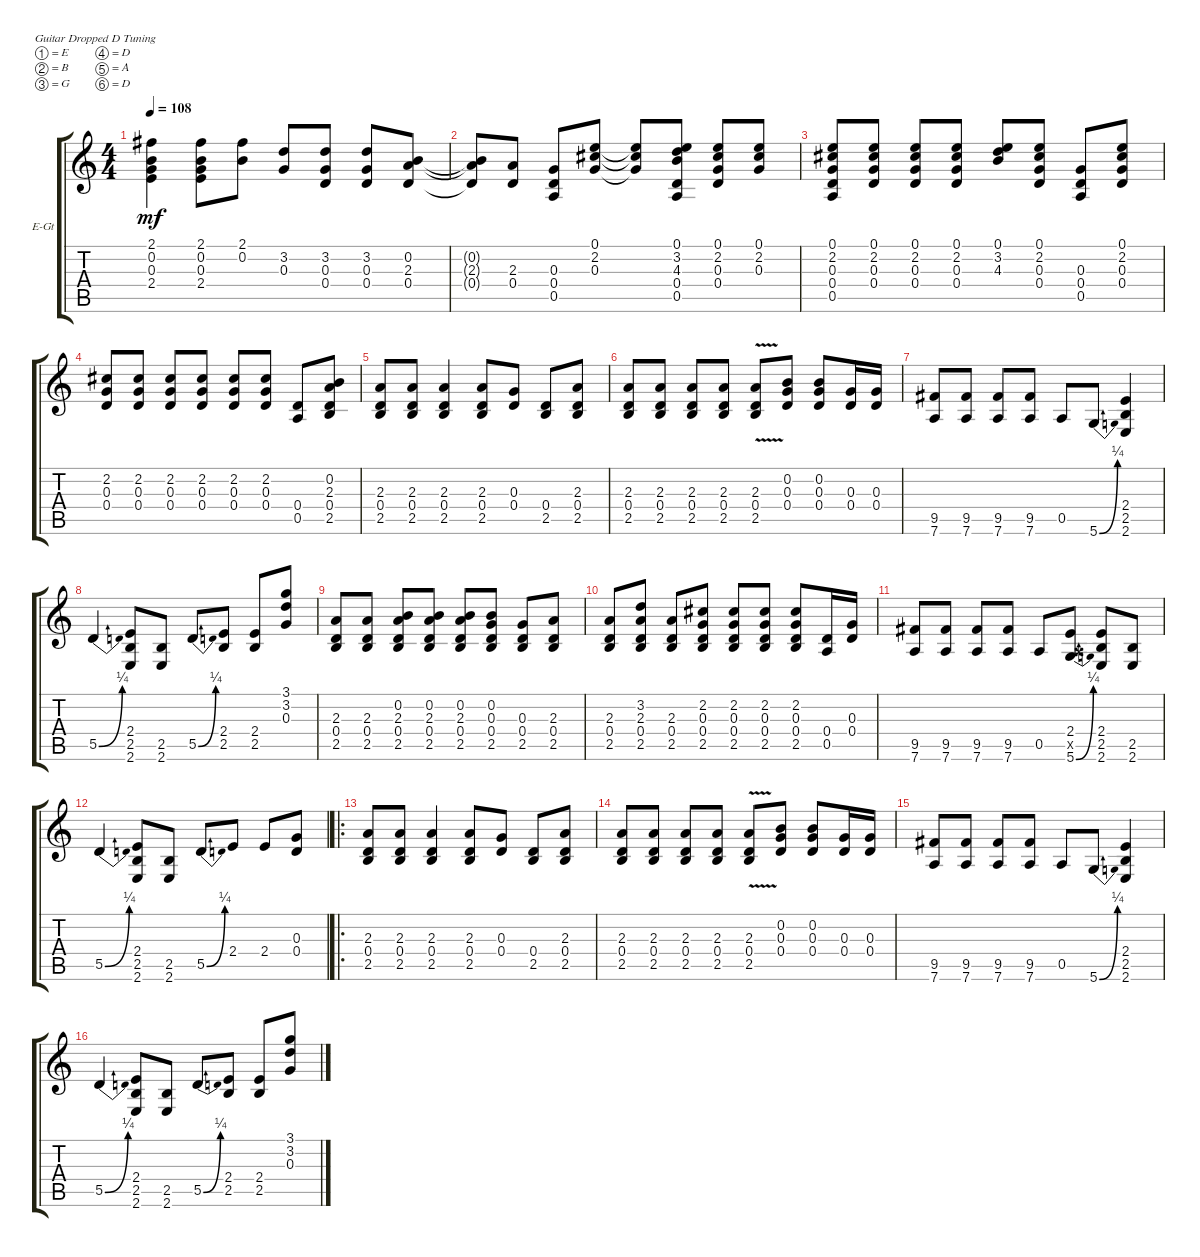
\defaultSystemsLayout 4
\bracketExtendMode groupsimilarinstruments
\firstSystemTrackNameOrientation horizontal
\otherSystemsTrackNameOrientation horizontal
\track ("Gtr. 1 (intro clean, then crunch)" "E-Gt") {instrument electricguitarclean}
\staff {score tabs}
\tuning (E4 B3 G3 D3 A2 D2)
\ts (4 4)
\tempo 108
\clef g2
\ks c
(2.4 0.3 0.2 2.1).4{dy mf instrument electricguitarclean} (2.4 0.3 0.2 2.1).8 (0.2 2.1).8 (0.3 3.2).8 (0.3 0.4 3.2).8 (0.3 0.4 3.2).8 (2.3 0.4 0.2).8 |
(0.4{t} 2.3{t} 0.2{t}).8 (0.4 2.3).8 (0.4 0.3 0.5).8 (0.3 2.2 0.1).8 (0.3{t} 2.2{t} 0.1{t}).8 (0.1 3.2 4.3 0.4 0.5).8 (0.1 2.2 0.3 0.4).8 (0.1 2.2 0.3).8 |
(0.1 2.2 0.3 0.4 0.5).8 (0.1 2.2 0.3 0.4).8 (0.1 2.2 0.3 0.4).8 (0.1 2.2 0.3 0.4).8 (0.1 3.2 4.3).8 (0.1 2.2 0.3 0.4).8 (0.3 0.4 0.5).8 (0.1 2.2 0.3 0.4).8 |
(2.2 0.3 0.4).8 (2.2 0.3 0.4).8 (2.2 0.3 0.4).8 (2.2 0.3 0.4).8 (2.2 0.3 0.4).8 (2.2 0.3 0.4).8 (0.4 0.5).8 (2.5 0.4 2.3 0.2).8 |
(2.3 0.4 2.5).8 (2.5 2.3 0.4).8 (2.5 0.4 2.3).4 (2.3 0.4 2.5).8 (0.4 0.3).8 (2.5 0.4).8 (2.3 0.4 2.5).8 |
(2.3 0.4 2.5).8 (2.3 0.4 2.5).8 (2.3 0.4 2.5).8 (2.3 0.4 2.5).8 (2.3{v} 0.4{v} 2.5{v}).8 (0.4 0.3 0.2).8 (0.4 0.3 0.2).8 (0.4 0.3).16 (0.4 0.3).16 |
(9.5 7.6).8 (9.5 7.6).8 (9.5 7.6).8 (9.5 7.6).8 0.5.8 5.6{be (bend 0 0 14.399999999999999 1)}.8 (2.6 2.5 2.4).4 |
5.5{be (bend 0 0 15 1)}.4 (2.6 2.5 2.4).8 (2.5 2.6).8 5.5{be (bend 0 0 15 1)}.8 (2.5 2.4).8 (2.5 2.4).8 (3.2 3.1 0.3).8 |
(2.3 0.4 2.5).8 (2.3 0.4 2.5).8 (2.3 0.4 2.5 0.2).8 (2.3 0.4 2.5 0.2).8 (2.3 0.4 2.5 0.2).8 (2.5 0.4 0.3 0.2).8 (2.5 0.4 0.3).8 (2.5 0.4 2.3).8 |
(2.5 0.4 2.3).8 (2.5 0.4 2.3 3.2).8 (2.5 0.4 2.3).8 (2.5 0.4 0.3 2.2).8 (2.5 0.4 0.3 2.2).8 (2.5 0.4 0.3 2.2).8 (2.5 0.4 0.3 2.2).8 (0.5 0.4).16 (0.3 0.4).16 |
(9.5 7.6).8 (9.5 7.6).8 (9.5 7.6).8 (9.5 7.6).8 0.5.8 (2.4 0.5{x} 5.6{be (bend 0 0 15 1)}).8 (2.4 2.5 2.6).8 (2.5 2.6).8 |
5.5{be (bend 0 0 15 1)}.4 (2.4 2.5 2.6).8 (2.5 2.6).8 5.5{be (bend 0 0 15 1)}.8 2.4.8 2.4.8 (0.4 0.3).8 |
\ro
(2.3 0.4 2.5).8 (2.5 2.3 0.4).8 (2.5 0.4 2.3).4 (2.3 0.4 2.5).8 (0.4 0.3).8 (2.5 0.4).8 (2.3 0.4 2.5).8 |
(2.3 0.4 2.5).8 (2.3 0.4 2.5).8 (2.3 0.4 2.5).8 (2.3 0.4 2.5).8 (2.3{v} 0.4{v} 2.5{v}).8 (0.4 0.3 0.2).8 (0.4 0.3 0.2).8 (0.4 0.3).16 (0.4 0.3).16 |
(9.5 7.6).8 (9.5 7.6).8 (9.5 7.6).8 (9.5 7.6).8 0.5.8 5.6{be (bend 0 0 14.399999999999999 1)}.8 (2.6 2.5 2.4).4 |
5.5{be (bend 0 0 15 1)}.4 (2.6 2.5 2.4).8 (2.5 2.6).8 5.5{be (bend 0 0 15 1)}.8 (2.5 2.4).8 (2.5 2.4).8 (3.2 3.1 0.3).8
